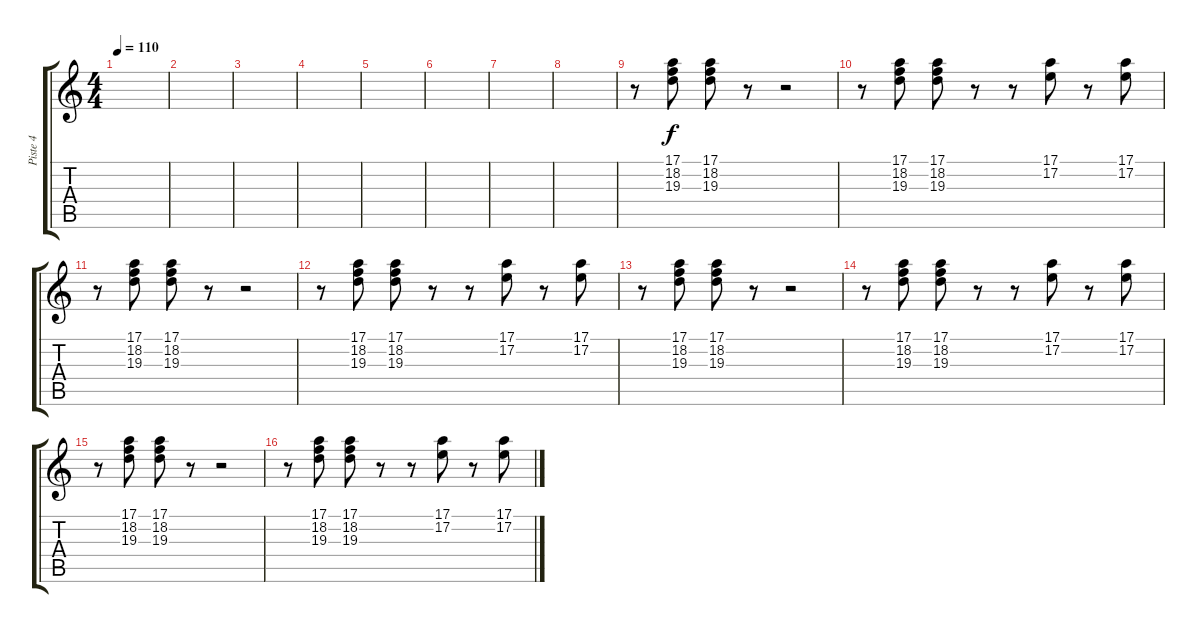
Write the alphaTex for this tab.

\track ("Piste 4" "Piste 4") {instrument drawbarorgan}
\staff {score tabs}
\tuning (E4 B3 G3 D3 A2 E2) {hide}
\ts (4 4)
\tempo 110
\clef g2
\ks c
|
|
|
|
|
|
|
|
r.8 (17.1 18.2 19.3).8 (17.1 18.2 19.3).8 r.8 r.2 |
r.8 (17.1 18.2 19.3).8 (17.1 18.2 19.3).8 r.8 r.8 (17.1 17.2).8 r.8 (17.1 17.2).8 |
r.8 (17.1 18.2 19.3).8 (17.1 18.2 19.3).8 r.8 r.2 |
r.8 (17.1 18.2 19.3).8 (17.1 18.2 19.3).8 r.8 r.8 (17.1 17.2).8 r.8 (17.1 17.2).8 |
r.8 (17.1 18.2 19.3).8 (17.1 18.2 19.3).8 r.8 r.2 |
r.8 (17.1 18.2 19.3).8 (17.1 18.2 19.3).8 r.8 r.8 (17.1 17.2).8 r.8 (17.1 17.2).8 |
r.8 (17.1 18.2 19.3).8 (17.1 18.2 19.3).8 r.8 r.2 |
r.8 (17.1 18.2 19.3).8 (17.1 18.2 19.3).8 r.8 r.8 (17.1 17.2).8 r.8 (17.1 17.2).8
